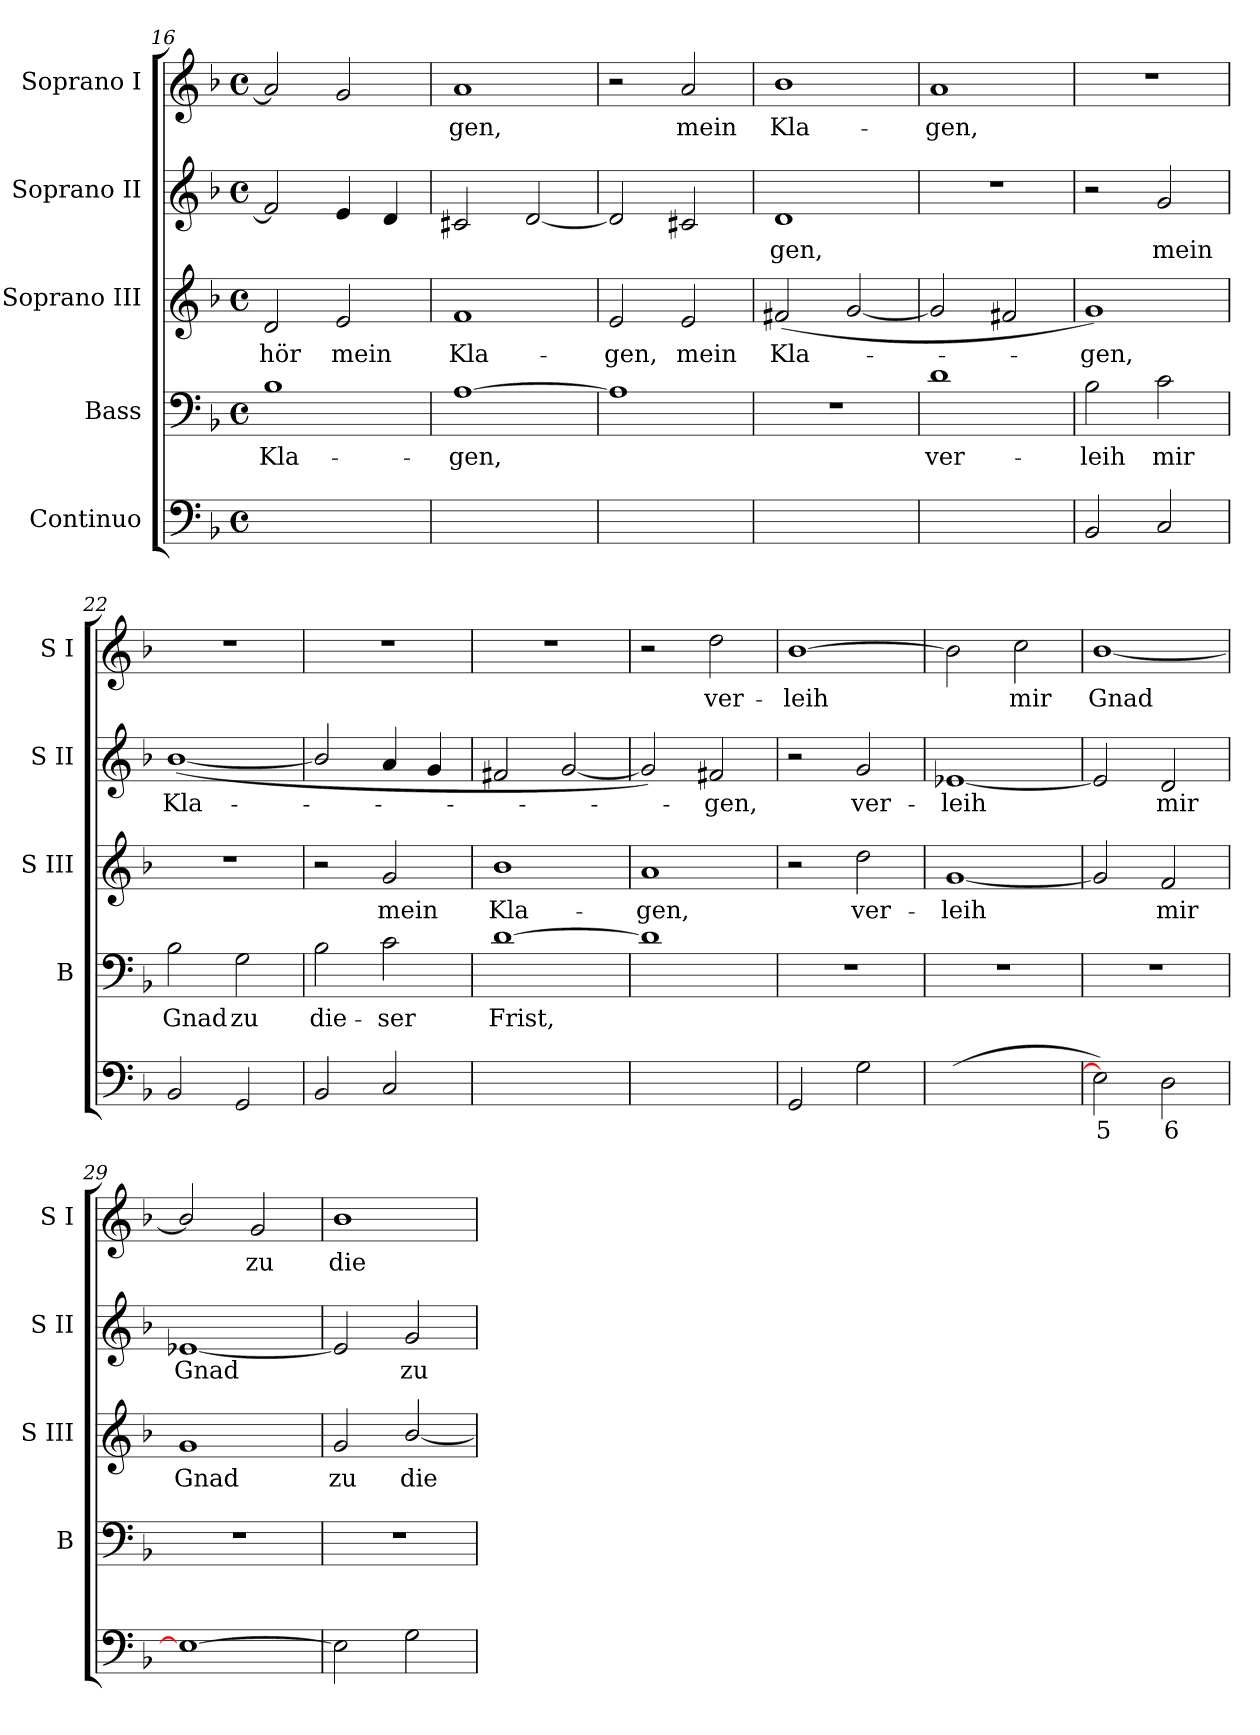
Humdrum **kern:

**kern	**text	**text	**kern	**text	**kern	**text	**kern	**text	**kern	**text
*part5	*part5	*part5	*part4	*part4	*part3	*part3	*part2	*part2	*part1	*part1
*staff5	*staff5	*staff5	*staff4	*staff4	*staff3	*staff3	*staff2	*staff2	*staff1	*staff1
*I"Continuo	*	*	*I"Bass	*	*I"Soprano III	*	*I"Soprano II	*	*I"Soprano I	*
*	*	*	*I'B	*	*I'S III	*	*I'S II	*	*I'S I	*
*clefF4	*	*	*clefF4	*	*clefG2	*	*clefG2	*	*clefG2	*
*k[b-]	*	*	*k[b-]	*	*k[b-]	*	*k[b-]	*	*k[b-]	*
*F:	*	*	*F:	*	*F:	*	*F:	*	*F:	*
*M4/4	*	*	*M4/4	*	*M4/4	*	*M4/4	*	*M4/4	*
*met(c)	*	*	*met(c)	*	*met(c)	*	*met(c)	*	*met(c)	*
=16	=16	=16	=16	=16	=16	=16	=16	=16	=16	=16
!	!LO:LY:b	!	!	!LO:LY:b	!	!LO:LY:b	!	!	!	!
[2BB-yy	7	.	1B-	Kla-	2d	-hör	2f]	.	2a]	.
!	!LO:LY:b	!LO:LY:b	!	!	!	!LO:LY:b	!	!	!	!
2BB-yy]	6	4	.	.	2e	mein	4e	.	2g	.
.	.	.	.	.	.	.	4d	.	.	.
=17	=17	=17	=17	=17	=17	=17	=17	=17	=17	=17
!	!LO:LY:b	!	!	!LO:LY:b	!	!LO:LY:b	!	!	!	!LO:LY:b
(<[2AAyy	6	.	[1A	-gen,	1f	Kla-	2c#X	.	1a	gen,
!	!LO:LY:b	!LO:LY:b	!	!	!	!	!	!	!	!
2AAyy_	6	4	.	.	.	.	[2d	.	.	.
!!LO:LB:g=z
=18	=18	=18	=18	=18	=18	=18	=18	=18	=18	=18
!	!	!LO:LY:b	!	!	!	!LO:LY:b	!	!	!	!
2AAyy_	.	4	1A]	.	2e	-gen,	2d]	.	2r	.
!	!	!	!	!	!	!LO:LY:b	!	!	!	!LO:LY:b
2AAyy]	.	.	.	.	2e	mein	2c#X	.	2a	mein
=19	=19	=19	=19	=19	=19	=19	=19	=19	=19	=19
!	!LO:LY:b	!	!	!	!	!LO:LY:b	!	!LO:LY:b	!	!LO:LY:b
(<[2D/yy	6	.	1r	.	(<2f#X	Kla-	1d	gen,	1b-	Kla-
!	!LO:LY:b	!LO:LY:b	!	!	!	!	!	!	!	!
2D/yy_	6	4	.	.	[2g	.	.	.	.	.
=20	=20	=20	=20	=20	=20	=20	=20	=20	=20	=20
!	!	!LO:LY:b	!	!LO:LY:b	!	!	!	!	!	!LO:LY:b
2D/yy_)	.	4	1d	ver-	2g]	.	1r	.	1a	-gen,
2D/yy]	.	.	.	.	2f#X	.	.	.	.	.
=21	=21	=21	=21	=21	=21	=21	=21	=21	=21	=21
!	!	!	!	!LO:LY:b	!	!LO:LY:b	!	!	!	!
2BB-	.	.	2B-	-leih	1g)	gen,	2r	.	1r	.
!	!	!	!	!LO:LY:b	!	!	!	!LO:LY:b	!	!
2C	.	.	2c	mir	.	.	2g	mein	.	.
=22	=22	=22	=22	=22	=22	=22	=22	=22	=22	=22
!	!	!	!	!LO:LY:b	!	!	!	!LO:LY:b	!	!
2BB-	.	.	2B-	Gnad	1r	.	(<[1b-/	Kla-	1r	.
!	!	!	!	!LO:LY:b	!	!	!	!	!	!
2GG	.	.	2G	zu	.	.	.	.	.	.
=23	=23	=23	=23	=23	=23	=23	=23	=23	=23	=23
!	!	!	!	!LO:LY:b	!	!	!	!	!	!
2BB-	.	.	2B-	die-	2r	.	2b-/]	.	1r	.
!	!	!	!	!LO:LY:b	!	!LO:LY:b	!	!	!	!
2C	.	.	2c	-ser	2g	mein	4a	.	.	.
.	.	.	.	.	.	.	4g	.	.	.
=24	=24	=24	=24	=24	=24	=24	=24	=24	=24	=24
!	!LO:LY:b	!	!	!LO:LY:b	!	!LO:LY:b	!	!	!	!
[2D/yy	6	.	[1d	Frist,	1b-	Kla-	2f#X	.	1r	.
!	!LO:LY:b	!LO:LY:b	!	!	!	!	!	!	!	!
2D/yy_	6	4	.	.	.	.	[2g	.	.	.
=25	=25	=25	=25	=25	=25	=25	=25	=25	=25	=25
!	!LO:LY:b	!LO:LY:b	!	!	!	!LO:LY:b	!	!	!	!
2D/yy_)	5	4	1d]	.	1a	-gen,	2g])	.	2r	.
!	!	!	!	!	!	!	!	!LO:LY:b	!	!LO:LY:b
2D/yy]	.	.	.	.	.	.	2f#X	gen,	2dd	ver-
=26	=26	=26	=26	=26	=26	=26	=26	=26	=26	=26
!	!	!	!	!	!	!	!	!	!	!LO:LY:b
2GG	.	.	1r	.	2r	.	2r	.	[1b-	-leih
!	!	!	!	!	!	!LO:LY:b	!	!LO:LY:b	!	!
2G	.	.	.	.	2dd	ver-	2g	ver-	.	.
!!LO:LB:g=z
=27	=27	=27	=27	=27	=27	=27	=27	=27	=27	=27
!	!LO:LY:b	!	!	!	!	!LO:LY:b	!	!LO:LY:b	!	!
(>2E-yy_	5	.	1r	.	[1g	-leih	[1e-X	-leih	2b-]	.
!	!LO:LY:b	!	!	!	!	!	!	!	!	!LO:LY:b
2E-yy_	6	.	.	.	.	.	.	.	2cc	mir
=28	=28	=28	=28	=28	=28	=28	=28	=28	=28	=28
!	!LO:LY:b	!	!	!	!	!	!	!	!	!LO:LY:b
2E-])	5	.	1r	.	2g]	.	2e-]	.	[1b-/	Gnad
!	!LO:LY:b	!	!	!	!	!LO:LY:b	!	!LO:LY:b	!	!
2D	6	.	.	.	2f	mir	2d	mir	.	.
=29	=29	=29	=29	=29	=29	=29	=29	=29	=29	=29
!	!	!	!	!	!	!LO:LY:b	!	!LO:LY:b	!	!
1E-_	.	.	1r	.	1g	Gnad	[1e-X	Gnad	2b-/]	.
!	!	!	!	!	!	!	!	!	!	!LO:LY:b
.	.	.	.	.	.	.	.	.	2g	zu
=30	=30	=30	=30	=30	=30	=30	=30	=30	=30	=30
!	!	!	!	!	!	!LO:LY:b	!	!	!	!LO:LY:b
2E-]	.	.	1r	.	2g	zu	2e-]	.	1b-	die-
!	!	!	!	!	!	!LO:LY:b	!	!LO:LY:b	!	!
2G	.	.	.	.	[2b-/	die-	2g	zu	.	.
=	=	=	=	=	=	=	=	=	=	=
*-	*-	*-	*-	*-	*-	*-	*-	*-	*-	*-
